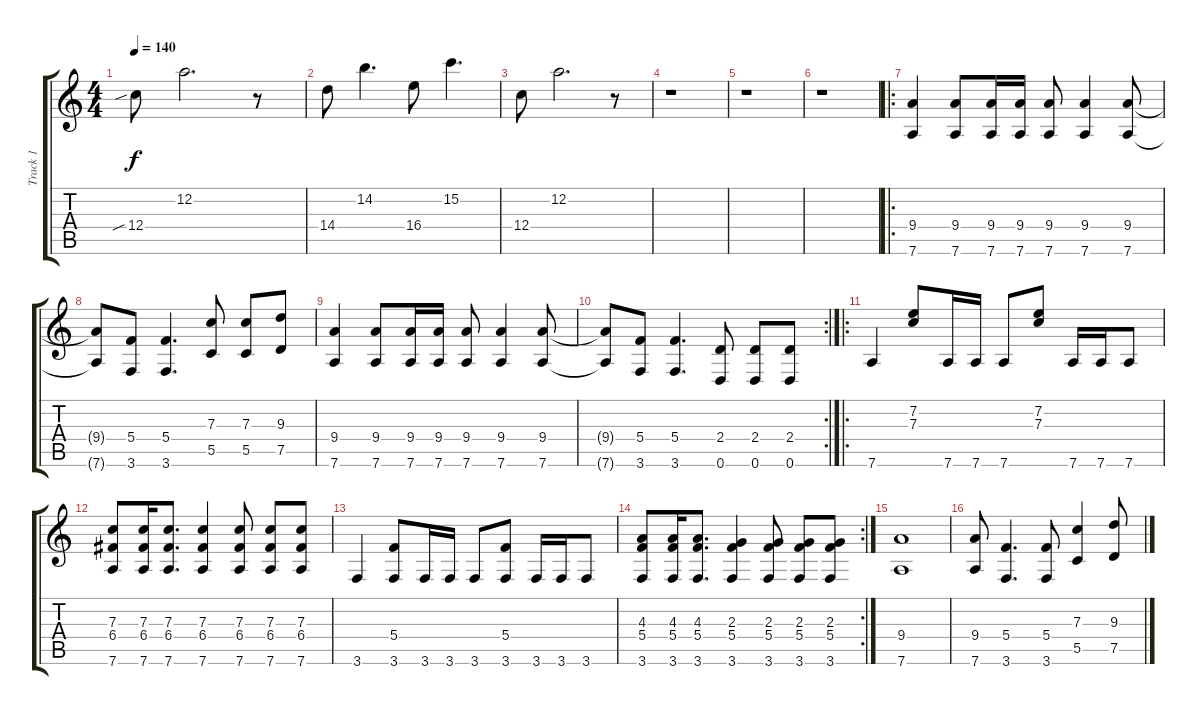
\track ("Track 1" "Track 1") {instrument acousticguitarsteel}
\staff {score tabs}
\tuning (D4 A3 F3 C3 G2 D2) {hide}
\ts (4 4)
\tempo 140
\clef g2
\ks c
12.4{sib}.8{dy f} 12.2.2{d} r.8 |
14.4.8 14.2.4{d} 16.4.8 15.2.4{d} |
12.4.8 12.2.2{d} r.8 |
r.1 |
r.1 |
r.1 |
\ro
(9.4 7.6).4 (9.4 7.6).8 (9.4 7.6).16 (9.4 7.6).16 (9.4 7.6).8 (9.4 7.6).4 (9.4 7.6).8 |
(9.4{t} 7.6{t}).8 (5.4 3.6).8 (5.4 3.6).4{d} (7.3 5.5).8 (7.3 5.5).8 (9.3 7.5).8 |
(9.4 7.6).4 (9.4 7.6).8 (9.4 7.6).16 (9.4 7.6).16 (9.4 7.6).8 (9.4 7.6).4 (9.4 7.6).8 |
\rc 2
(9.4{t} 7.6{t}).8 (5.4 3.6).8 (5.4 3.6).4{d} (2.4 0.6).8 (2.4 0.6).8 (2.4 0.6).8 |
\ro
7.6.4 (7.2 7.3).8 7.6.16 7.6.16 7.6.8 (7.2 7.3).8 7.6.16 7.6.16 7.6.8 |
(7.3 6.4 7.6).8 (7.3 6.4 7.6).16 (7.3 6.4 7.6).8{d} (7.3 6.4 7.6).4 (7.3 6.4 7.6).8 (7.3 6.4 7.6).8 (7.3 6.4 7.6).8 |
3.6.4 (5.4 3.6).8 3.6.16 3.6.16 3.6.8 (5.4 3.6).8 3.6.16 3.6.16 3.6.8 |
\rc 2
(4.3 5.4 3.6).8 (4.3 5.4 3.6).16 (4.3 5.4 3.6).8{d} (2.3 5.4 3.6).4 (2.3 5.4 3.6).8 (2.3 5.4 3.6).8 (2.3 5.4 3.6).8 |
(9.4 7.6).1 |
(9.4 7.6).8 (5.4 3.6).4{d} (5.4 3.6).8 (7.3 5.5).4 (9.3 7.5).8
